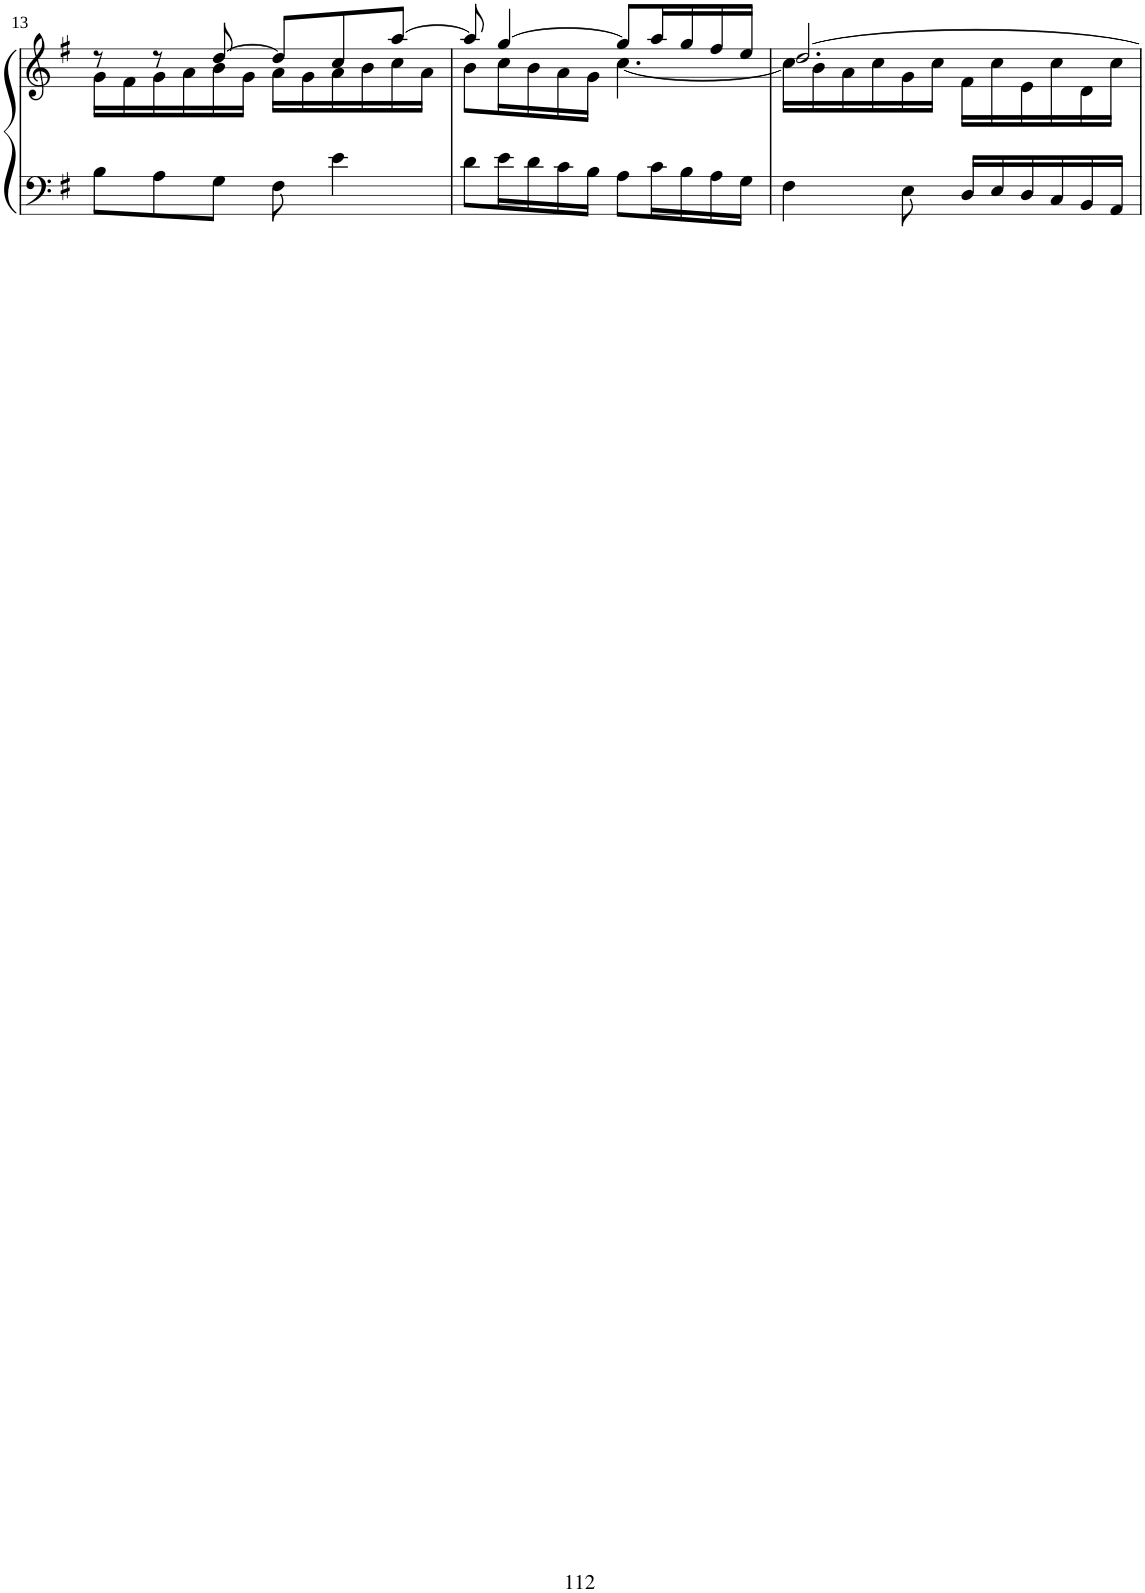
**kern	**kern
*part1	*part1
*staff2	*staff1
*I"Piano	*
*I'Pno	*
!!LO:PB:g=z
*clefF4	*clefG2
*k[f#]	*k[f#]
*M6/8	*M6/8
=13	=13
*	*^
8B\L	8r	16g\LL
.	.	16f#\
8A\	8r	16g\
.	.	16a\
8G\J	[8dd/	16b\
.	.	16g\JJ
8F#\	8dd/L]	16a\LL
.	.	16g\
4e\	8cc/	16a\
.	.	16b\
.	[8aa/J	16cc\
.	.	16a\JJ
=14	=14	=14
8d\L	8aa/]	8b\L
16e\L	[4gg/	16cc\L
16d\	.	16b\
16c\	.	16a\
16B\JJ	.	16g\JJ
8A\L	8gg/L]	[4.cc\
16c\L	16aa/L	.
16B\	16gg/	.
16A\	16ff#/	.
16G\JJ	16ee/JJ	.
=15	=15	=15
4F#\	[2.dd/	16cc\LL]
.	.	16b\
.	.	16a\
.	.	16cc\
8E\	.	16g\
.	.	16cc\JJ
16D/LL	.	16f#\LL
16E/	.	16cc\
16D/	.	16e\
16C/	.	16cc\
16BB/	.	16d\
16AA/JJ	.	16cc\JJ
*	*v	*v
=	=
*-	*-
